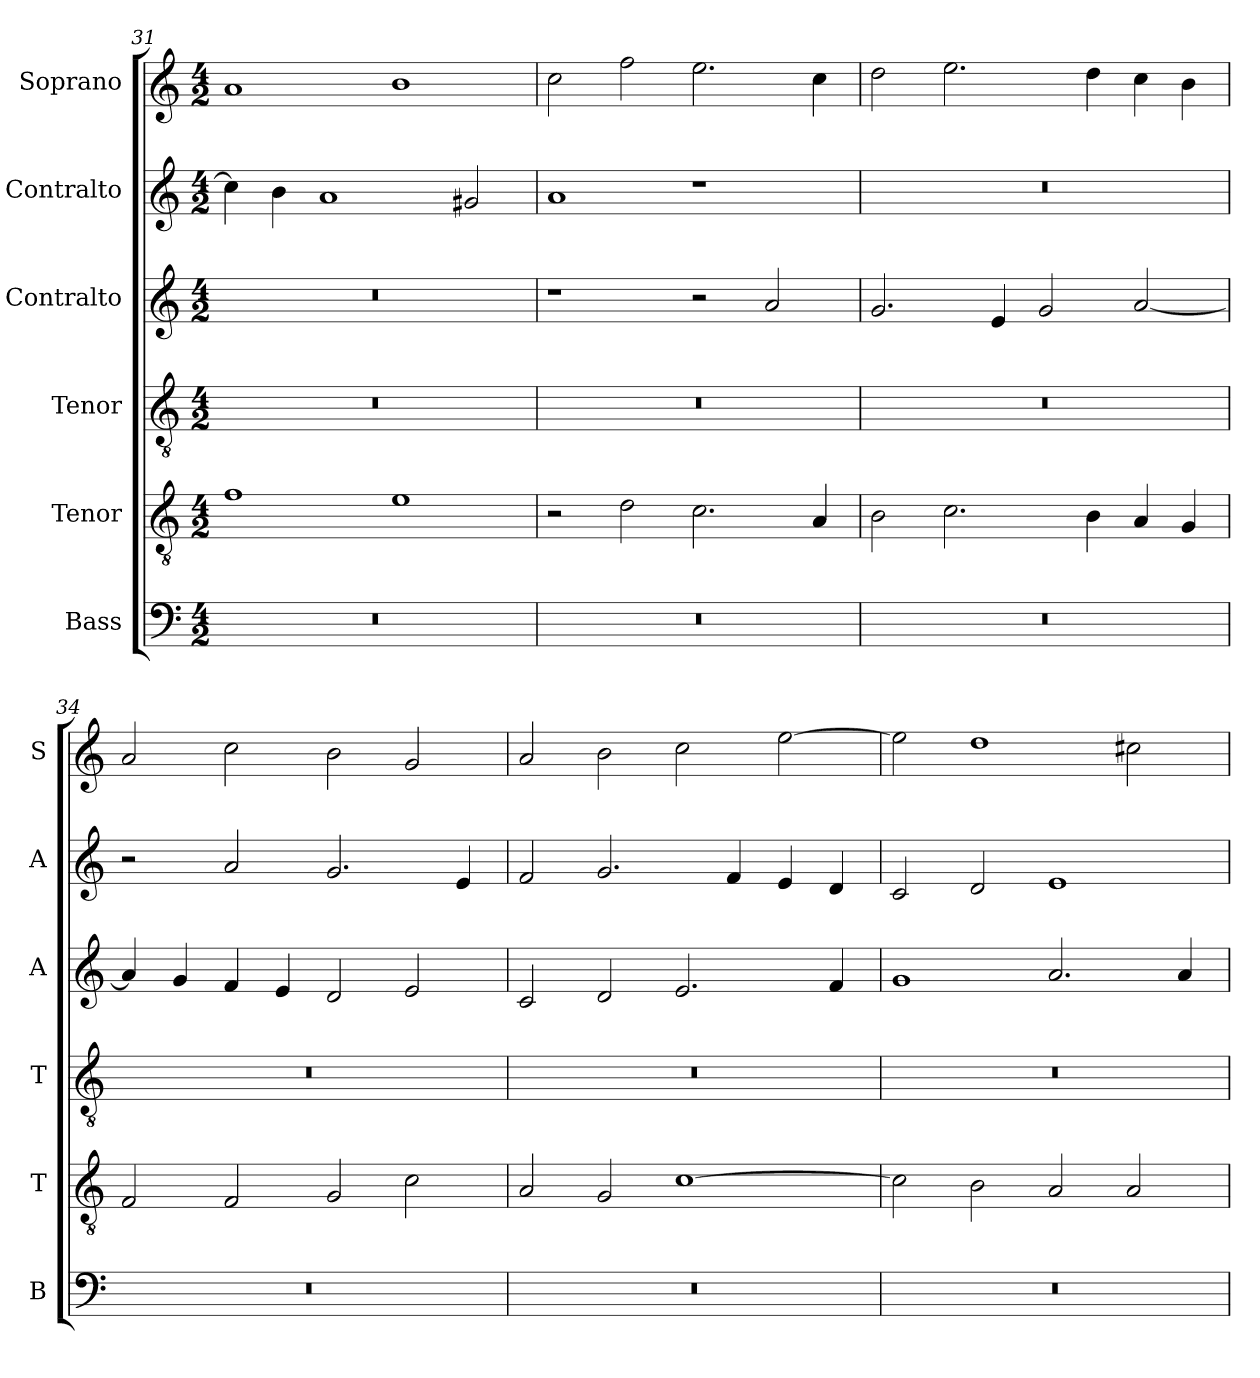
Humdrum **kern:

**kern	**kern	**kern	**kern	**kern	**kern
*part6	*part5	*part4	*part3	*part2	*part1
*staff6	*staff5	*staff4	*staff3	*staff2	*staff1
*I"Bass	*I"Tenor	*I"Tenor	*I"Contralto	*I"Contralto	*I"Soprano
*I'B	*I'T	*I'T	*I'A	*I'A	*I'S
*clefF4	*clefGv2	*clefGv2	*clefG2	*clefG2	*clefG2
*k[]	*k[]	*k[]	*k[]	*k[]	*k[]
*G:mix	*G:mix	*G:mix	*G:mix	*G:mix	*G:mix
*M4/2	*M4/2	*M4/2	*M4/2	*M4/2	*M4/2
=31	=31	=31	=31	=31	=31
0r	1f	0r	0r	4cc]	1a
.	.	.	.	4b	.
.	.	.	.	1a	.
.	1e	.	.	.	1b
.	.	.	.	2g#X	.
=32	=32	=32	=32	=32	=32
0r	2r	0r	1r	1a	2cc
.	2d	.	.	.	2ff
.	2.c	.	2r	1r	2.ee
.	.	.	2a	.	.
.	4A	.	.	.	4cc
=33	=33	=33	=33	=33	=33
0r	2B	0r	2.g	0r	2dd
.	2.c	.	.	.	2.ee
.	.	.	4e	.	.
.	.	.	2g	.	.
.	4B	.	.	.	4dd
.	4A	.	[2a	.	4cc
.	4G	.	.	.	4b
=34	=34	=34	=34	=34	=34
0r	2F	0r	4a]	2r	2a
.	.	.	4g	.	.
.	2F	.	4f	2a	2cc
.	.	.	4e	.	.
.	2G	.	2d	2.g	2b
.	2c	.	2e	.	2g
.	.	.	.	4e	.
=35	=35	=35	=35	=35	=35
0r	2A	0r	2c	2f	2a
.	2G	.	2d	2.g	2b
.	[1c	.	2.e	.	2cc
.	.	.	.	4f	.
.	.	.	.	4e	[2ee
.	.	.	4f	4d	.
=36	=36	=36	=36	=36	=36
0r	2c]	0r	1g	2c	2ee]
.	2B	.	.	2d	1dd
.	2A	.	2.a	1e	.
.	2A	.	.	.	2cc#X
.	.	.	4a	.	.
=	=	=	=	=	=
*-	*-	*-	*-	*-	*-
